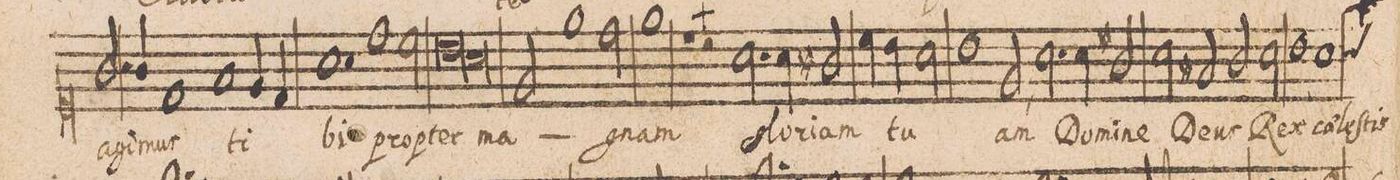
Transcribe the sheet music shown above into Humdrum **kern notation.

**kern	**text
*I"[CANTVS.]	*
*clefC1	*
*k[]	*
*met(C|)	*
*M2/1	*
[y2g/	a-
=30-	=30-
4g\]	.
4g/	-gi-
1d/	-mus
1f/	ti-
=31-	=31-
4e/	.
4d/	.
1.a\	-bi
=32-	=32-
1dd\	prop-
2cc\	-ter
=33-	=33-
*lig	*
1b\	ma-
1a\	.
*Xlig	*
=34-	=34-
2e/	.
1ee\	.
2dd\	.
=35-	=35-
1ee\	-gnam
1r	.
=36-	=36-
2r	.
2.a\	glo-
4a\	-ri-
2g#X/	-am
=37-	=37-
4cc\	tu-
4b\	.
2a\	.
1b\	.
=38-	=38-
2e,/	-am
2.a\	Do-
4a\	-mi-
2g#X/	-ne
=39-	=39-
2a\	De-
2f#X/	-us
2g/	Rex
2a\	cae-
=40-	=40-
1b\	-le-
*custos:a	*
1a\	-ſtis
=41-	=41-
*-	*-
